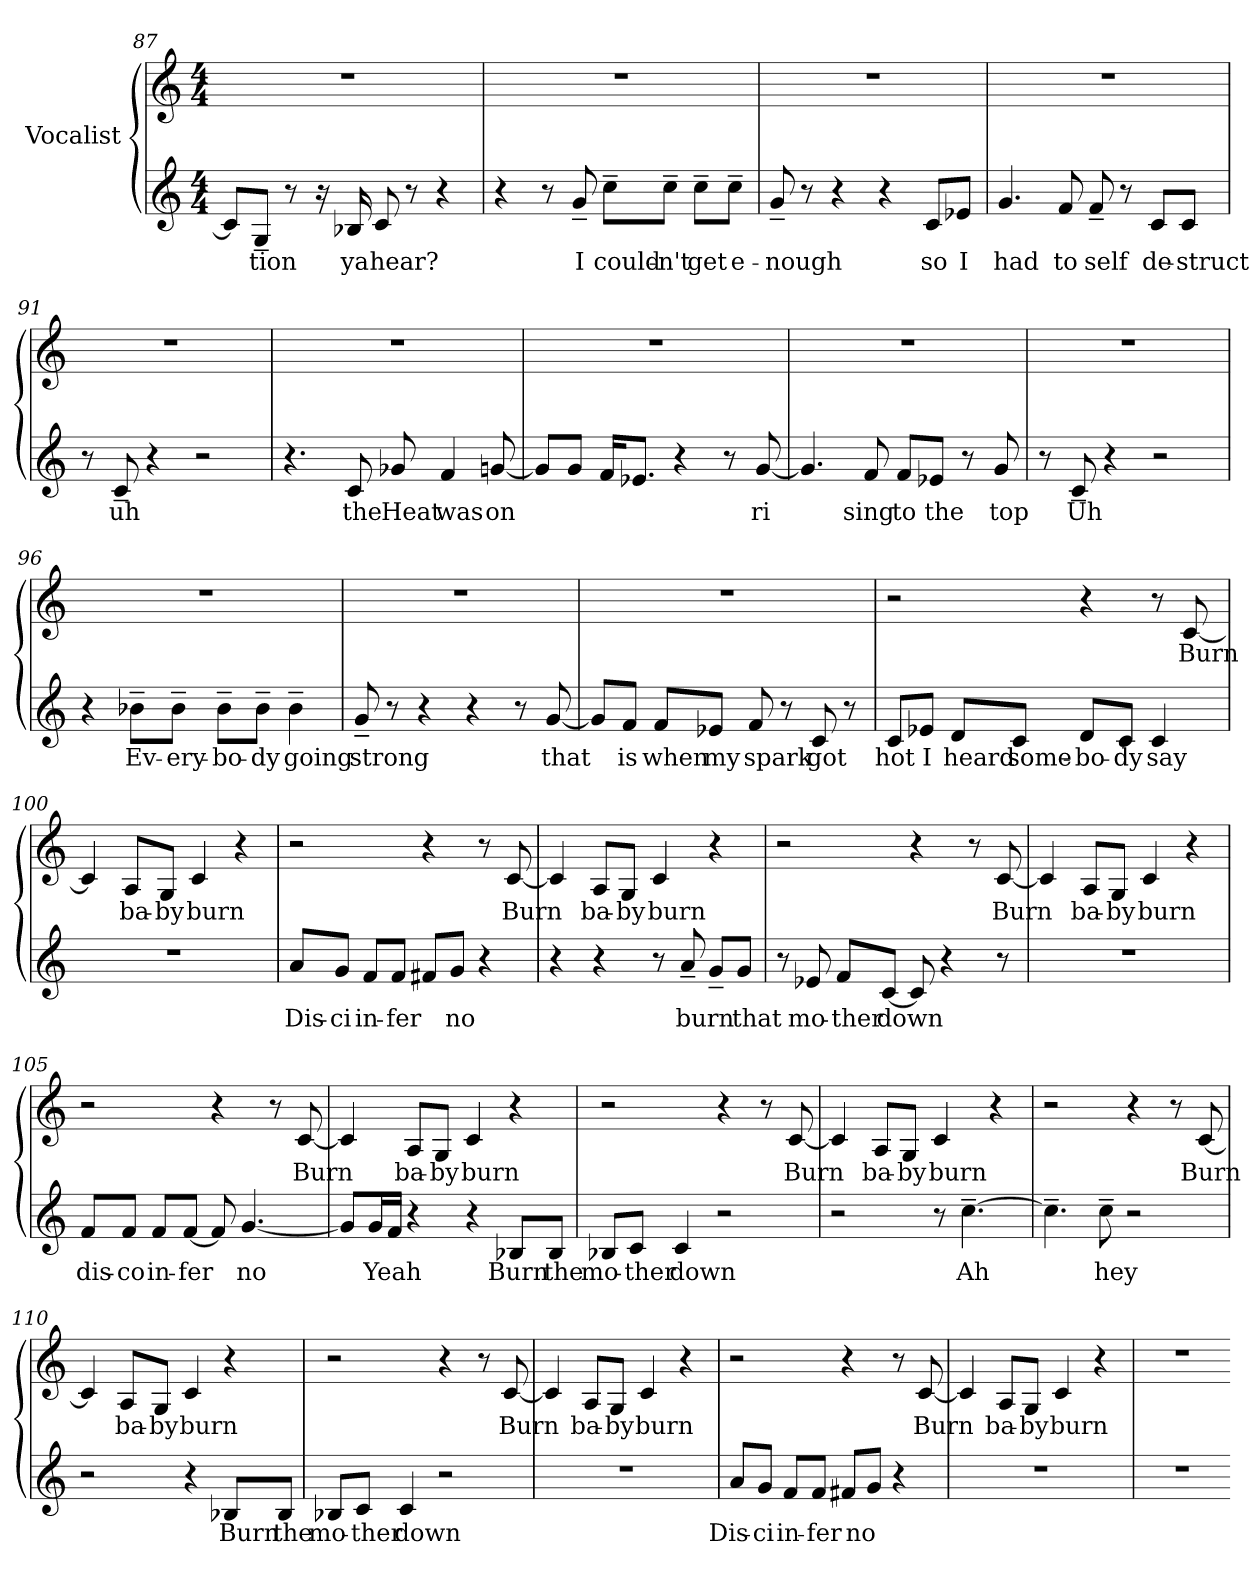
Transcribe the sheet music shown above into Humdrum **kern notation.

**kern	**text	**kern	**text
*part1	*part1	*part1	*part1
*staff2	*staff2	*staff1	*staff1
*I"Vocalist	*	*	*
*clefG2	*	*clefG2	*
*M4/4	*	*M4/4	*
=87	=87	=87	=87
8c/L]	_	1r	.
8G~/J	-tion	.	.
8r	.	.	.
16r	.	.	.
16B-X	ya	.	.
8c	hear?	.	.
8r	.	.	.
4r	.	.	.
=88	=88	=88	=88
4r	.	1r	.
8r	.	.	.
8g~	I	.	.
8cc~\L	could-	.	.
8cc~\J	-n't	.	.
8cc~\L	get	.	.
8cc~\J	e-	.	.
=89	=89	=89	=89
8g~	-nough	1r	.
8r	.	.	.
4r	.	.	.
4r	.	.	.
8c/L	so	.	.
8e-X/J	I	.	.
=90	=90	=90	=90
4.g	had	1r	.
8f	to	.	.
8f~	self	.	.
8r	.	.	.
8c/L	de-	.	.
8c/J	-struct	.	.
=91	=91	=91	=91
8r	.	1r	.
8c~	uh	.	.
4r	.	.	.
2r	.	.	.
=92	=92	=92	=92
4.r	.	1r	.
8c	the	.	.
8g-X	Heat	.	.
4f	was	.	.
[8gn	on	.	.
=93	=93	=93	=93
8g/L]	_	1r	.
8g/J	_	.	.
16f/KL	_	.	.
8.e-X/J	_	.	.
4r	.	.	.
8r	.	.	.
[8g	ri-	.	.
=94	=94	=94	=94
4.g]	_	1r	.
8f	-sing	.	.
8f/L	to	.	.
8e-X/J	the	.	.
8r	.	.	.
8g	top	.	.
=95	=95	=95	=95
8r	.	1r	.
8c~	Uh	.	.
4r	.	.	.
2r	.	.	.
=96	=96	=96	=96
4r	.	1r	.
8b-X~\L	Ev-	.	.
8b-~\J	-ery-	.	.
8b-~\L	-bo-	.	.
8b-~\J	-dy	.	.
4b-~	going	.	.
=97	=97	=97	=97
8g~	strong	1r	.
8r	.	.	.
4r	.	.	.
4r	.	.	.
8r	.	.	.
[8g	that	.	.
=98	=98	=98	=98
8g/L]	_	1r	.
8f/J	is	.	.
8f/L	when	.	.
8e-X/J	my	.	.
8f	spark	.	.
8r	.	.	.
8c	got	.	.
8r	.	.	.
=99	=99	=99	=99
8c/L	hot	2r	.
8e-X/J	I	.	.
8d/L	heard	.	.
8c/J	some-	.	.
8d/L	-bo-	4r	.
8c/J	-dy	.	.
4c	say	8r	.
.	.	[8c	Burn
=100	=100	=100	=100
1r	.	4c]	_
.	.	8A/L	ba-
.	.	8G/J	-by
.	.	4c	burn
.	.	4r	.
=101	=101	=101	=101
8a/L	Dis-	2r	.
8g/J	-ci	.	.
8f/L	in-	.	.
8f/J	-fer-	.	.
8f#X/L	_	4r	.
8g/J	-no	.	.
4r	.	8r	.
.	.	[8c	Burn
=102	=102	=102	=102
4r	.	4c]	_
4r	.	8A/L	ba-
.	.	8G/J	-by
8r	.	4c	burn
8a~	burn	.	.
8g~/L	_	4r	.
8g/J	that	.	.
=103	=103	=103	=103
8r	.	2r	.
8e-X	mo-	.	.
8f/L	-ther	.	.
[8c/J	down	.	.
8c]	_	4r	.
4r	.	.	.
.	.	8r	.
8r	.	[8c	Burn
=104	=104	=104	=104
1r	.	4c]	_
.	.	8A/L	ba-
.	.	8G/J	-by
.	.	4c	burn
.	.	4r	.
=105	=105	=105	=105
8f/L	dis-	2r	.
8f/J	-co	.	.
8f/L	in-	.	.
[8f/J	-fer-	.	.
8f]	_	4r	.
[4.g	-no	.	.
.	.	8r	.
.	.	[8c	Burn
=106	=106	=106	=106
8g/L]	_	4c]	_
16g/L	Yeah	.	.
16f/JJ	_	.	.
4r	.	8A/L	ba-
.	.	8G/J	-by
4r	.	4c	burn
8B-X/L	Burn	4r	.
8B-/J	the	.	.
=107	=107	=107	=107
8B-X/L	mo-	2r	.
8c/J	-ther	.	.
4c	down	.	.
2r	.	4r	.
.	.	8r	.
.	.	[8c	Burn
=108	=108	=108	=108
2r	.	4c]	_
.	.	8A/L	ba-
.	.	8G/J	-by
8r	.	4c	burn
[4.cc~	Ah	.	.
.	.	4r	.
=109	=109	=109	=109
4.cc~]	_	2r	.
8cc~	hey	.	.
2r	.	4r	.
.	.	8r	.
.	.	[8c	Burn
=110	=110	=110	=110
2r	.	4c]	_
.	.	8A/L	ba-
.	.	8G/J	-by
4r	.	4c	burn
8B-X/L	Burn	4r	.
8B-/J	the	.	.
=111	=111	=111	=111
8B-X/L	mo-	2r	.
8c/J	-ther	.	.
4c	down	.	.
2r	.	4r	.
.	.	8r	.
.	.	[8c	Burn
=112	=112	=112	=112
1r	.	4c]	_
.	.	8A/L	ba-
.	.	8G/J	-by
.	.	4c	burn
.	.	4r	.
=113	=113	=113	=113
8a/L	Dis-	2r	.
8g/J	-ci	.	.
8f/L	in-	.	.
8f/J	-fer-	.	.
8f#X/L	_	4r	.
8g/J	-no	.	.
4r	.	8r	.
.	.	[8c	Burn
=114	=114	=114	=114
1r	.	4c]	_
.	.	8A/L	ba-
.	.	8G/J	-by
.	.	4c	burn
.	.	4r	.
=115	=115	=115	=115
1r	.	1r	.
=-	=-	=-	=-
*-	*-	*-	*-
